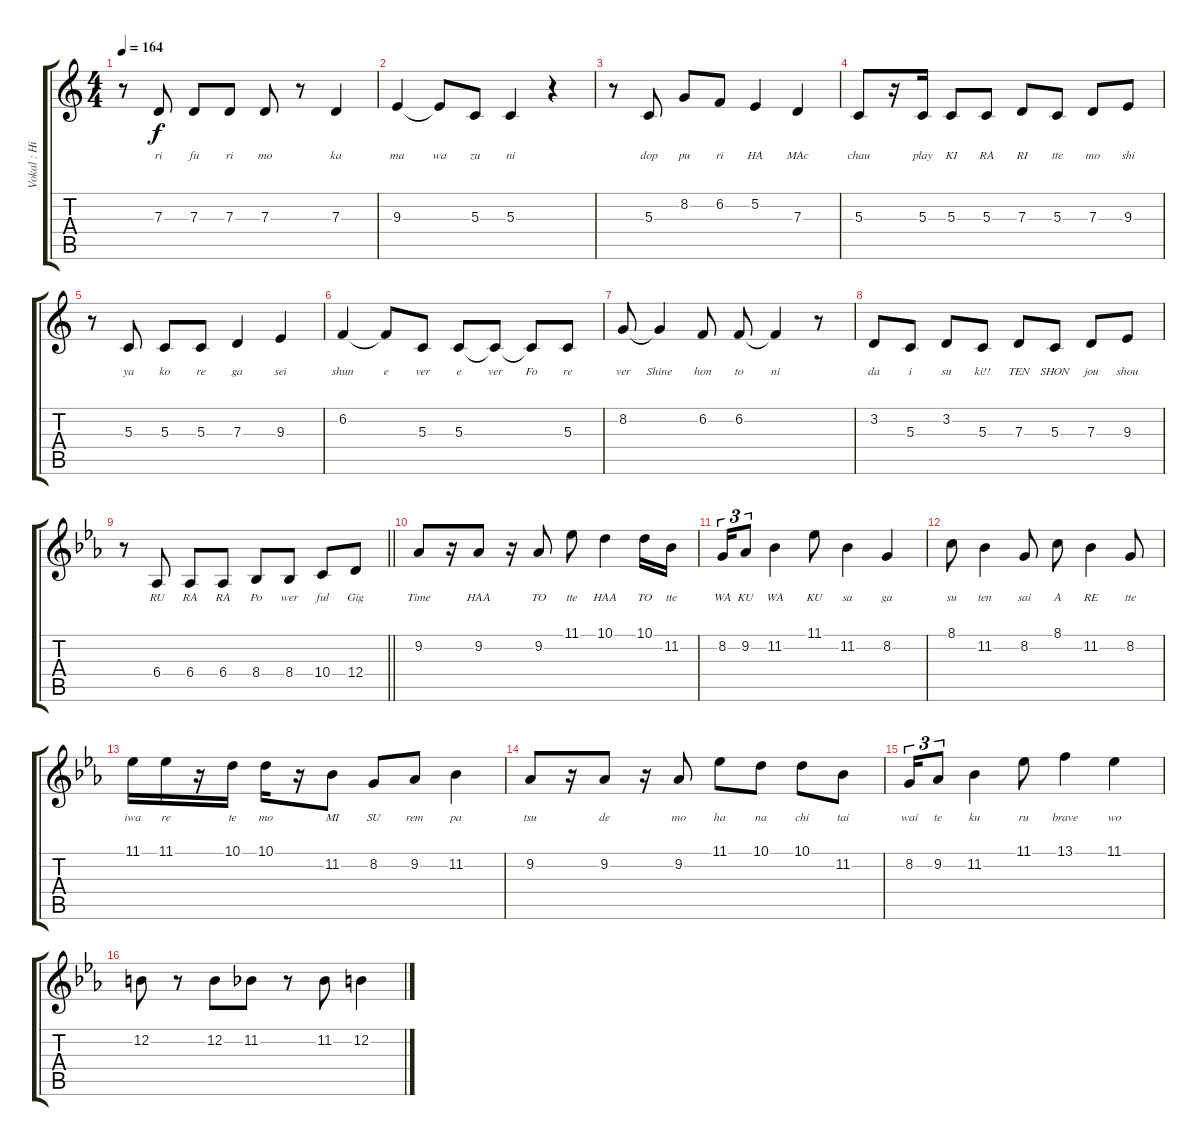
\track ("Vokal : Hirasawa Yui - Cwan" "Vokal : Hi") {instrument lead2sawtooth}
\staff {score tabs}
\tuning (E4 B3 G3 D3 A2 E2) {hide}
\ts (4 4)
\tempo 164
\clef g2
\ks c
r.8{dy f} 7.3.8{lyrics (0 "") lyrics (1 "ri") lyrics (2 "") lyrics (3 "") lyrics (4 "")} 7.3.8{lyrics (0 "") lyrics (1 "fu") lyrics (2 "") lyrics (3 "") lyrics (4 "")} 7.3.8{lyrics (0 "") lyrics (1 "ri") lyrics (2 "") lyrics (3 "") lyrics (4 "")} 7.3.8{lyrics (0 "") lyrics (1 "mo") lyrics (2 "") lyrics (3 "") lyrics (4 "")} r.8 7.3.4{lyrics (0 "") lyrics (1 "ka") lyrics (2 "") lyrics (3 "") lyrics (4 "")} |
9.3.4{lyrics (0 "") lyrics (1 "ma") lyrics (2 "") lyrics (3 "") lyrics (4 "")} 9.3{t}.8{lyrics (0 "") lyrics (1 "wa") lyrics (2 "") lyrics (3 "") lyrics (4 "")} 5.3.8{lyrics (0 "") lyrics (1 "zu") lyrics (2 "") lyrics (3 "") lyrics (4 "")} 5.3.4{lyrics (0 "") lyrics (1 "ni") lyrics (2 "") lyrics (3 "") lyrics (4 "")} r.4 |
r.8 5.3.8{lyrics (0 "") lyrics (1 "dop") lyrics (2 "") lyrics (3 "") lyrics (4 "")} 8.2.8{lyrics (0 "") lyrics (1 "pu") lyrics (2 "") lyrics (3 "") lyrics (4 "")} 6.2.8{lyrics (0 "") lyrics (1 "ri") lyrics (2 "") lyrics (3 "") lyrics (4 "")} 5.2.4{lyrics (0 "") lyrics (1 "HA") lyrics (2 "") lyrics (3 "") lyrics (4 "")} 7.3.4{lyrics (0 "") lyrics (1 "MAc") lyrics (2 "") lyrics (3 "") lyrics (4 "")} |
5.3.8{lyrics (0 "") lyrics (1 "chau") lyrics (2 "") lyrics (3 "") lyrics (4 "")} r.16 5.3.16{lyrics (0 "") lyrics (1 "play") lyrics (2 "") lyrics (3 "") lyrics (4 "")} 5.3.8{lyrics (0 "") lyrics (1 "KI") lyrics (2 "") lyrics (3 "") lyrics (4 "")} 5.3.8{lyrics (0 "") lyrics (1 "RA") lyrics (2 "") lyrics (3 "") lyrics (4 "")} 7.3.8{lyrics (0 "") lyrics (1 "RI") lyrics (2 "") lyrics (3 "") lyrics (4 "")} 5.3.8{lyrics (0 "") lyrics (1 "tte") lyrics (2 "") lyrics (3 "") lyrics (4 "")} 7.3.8{lyrics (0 "") lyrics (1 "mo") lyrics (2 "") lyrics (3 "") lyrics (4 "")} 9.3.8{lyrics (0 "") lyrics (1 "shi") lyrics (2 "") lyrics (3 "") lyrics (4 "")} |
r.8 5.3.8{lyrics (0 "") lyrics (1 "ya") lyrics (2 "") lyrics (3 "") lyrics (4 "")} 5.3.8{lyrics (0 "") lyrics (1 "ko") lyrics (2 "") lyrics (3 "") lyrics (4 "")} 5.3.8{lyrics (0 "") lyrics (1 "re") lyrics (2 "") lyrics (3 "") lyrics (4 "")} 7.3.4{lyrics (0 "") lyrics (1 "ga") lyrics (2 "") lyrics (3 "") lyrics (4 "")} 9.3.4{lyrics (0 "") lyrics (1 "sei") lyrics (2 "") lyrics (3 "") lyrics (4 "")} |
6.2.4{lyrics (0 "") lyrics (1 "shun") lyrics (2 "") lyrics (3 "") lyrics (4 "")} 6.2{t}.8{lyrics (0 "") lyrics (1 "e") lyrics (2 "") lyrics (3 "") lyrics (4 "")} 5.3.8{lyrics (0 "") lyrics (1 "ver") lyrics (2 "") lyrics (3 "") lyrics (4 "")} 5.3.8{lyrics (0 "") lyrics (1 "e") lyrics (2 "") lyrics (3 "") lyrics (4 "")} 5.3{t}.8{lyrics (0 "") lyrics (1 "ver") lyrics (2 "") lyrics (3 "") lyrics (4 "")} 5.3{t}.8{lyrics (0 "") lyrics (1 "Fo") lyrics (2 "") lyrics (3 "") lyrics (4 "")} 5.3.8{lyrics (0 "") lyrics (1 "re") lyrics (2 "") lyrics (3 "") lyrics (4 "")} |
8.2.8{lyrics (0 "") lyrics (1 "ver") lyrics (2 "") lyrics (3 "") lyrics (4 "")} 8.2{t}.4{lyrics (0 "") lyrics (1 "Shine") lyrics (2 "") lyrics (3 "") lyrics (4 "")} 6.2.8{lyrics (0 "") lyrics (1 "hon") lyrics (2 "") lyrics (3 "") lyrics (4 "")} 6.2.8{lyrics (0 "") lyrics (1 "to") lyrics (2 "") lyrics (3 "") lyrics (4 "")} 6.2{t}.4{lyrics (0 "") lyrics (1 "ni") lyrics (2 "") lyrics (3 "") lyrics (4 "")} r.8 |
3.2.8{lyrics (0 "") lyrics (1 "da") lyrics (2 "") lyrics (3 "") lyrics (4 "")} 5.3.8{lyrics (0 "") lyrics (1 "i") lyrics (2 "") lyrics (3 "") lyrics (4 "")} 3.2.8{lyrics (0 "") lyrics (1 "su") lyrics (2 "") lyrics (3 "") lyrics (4 "")} 5.3.8{lyrics (0 "") lyrics (1 "ki!!") lyrics (2 "") lyrics (3 "") lyrics (4 "")} 7.3.8{lyrics (0 "") lyrics (1 "TEN") lyrics (2 "") lyrics (3 "") lyrics (4 "")} 5.3.8{lyrics (0 "") lyrics (1 "SHON") lyrics (2 "") lyrics (3 "") lyrics (4 "")} 7.3.8{lyrics (0 "") lyrics (1 "jou") lyrics (2 "") lyrics (3 "") lyrics (4 "")} 9.3.8{lyrics (0 "") lyrics (1 "shou") lyrics (2 "") lyrics (3 "") lyrics (4 "")} |
\barLineRight lightlight
\ks eb
r.8 6.4.8{lyrics (0 "") lyrics (1 "RU") lyrics (2 "") lyrics (3 "") lyrics (4 "")} 6.4.8{lyrics (0 "") lyrics (1 "RA") lyrics (2 "") lyrics (3 "") lyrics (4 "")} 6.4.8{lyrics (0 "") lyrics (1 "RA") lyrics (2 "") lyrics (3 "") lyrics (4 "")} 8.4.8{lyrics (0 "") lyrics (1 "Po") lyrics (2 "") lyrics (3 "") lyrics (4 "")} 8.4.8{lyrics (0 "") lyrics (1 "wer") lyrics (2 "") lyrics (3 "") lyrics (4 "")} 10.4.8{lyrics (0 "") lyrics (1 "ful") lyrics (2 "") lyrics (3 "") lyrics (4 "")} 12.4.8{lyrics (0 "") lyrics (1 "Gig") lyrics (2 "") lyrics (3 "") lyrics (4 "")} |
9.2.8{lyrics (0 "") lyrics (1 "Time") lyrics (2 "") lyrics (3 "") lyrics (4 "")} r.16 9.2.8{lyrics (0 "") lyrics (1 "HAA") lyrics (2 "") lyrics (3 "") lyrics (4 "")} r.16 9.2.8{lyrics (0 "") lyrics (1 "TO") lyrics (2 "") lyrics (3 "") lyrics (4 "")} 11.1.8{lyrics (0 "") lyrics (1 "tte") lyrics (2 "") lyrics (3 "") lyrics (4 "")} 10.1.4{lyrics (0 "") lyrics (1 "HAA") lyrics (2 "") lyrics (3 "") lyrics (4 "")} 10.1.16{lyrics (0 "") lyrics (1 "TO") lyrics (2 "") lyrics (3 "") lyrics (4 "")} 11.2.16{lyrics (0 "") lyrics (1 "tte") lyrics (2 "") lyrics (3 "") lyrics (4 "")} |
8.2.16{tu (3 2) lyrics (0 "") lyrics (1 "WA") lyrics (2 "") lyrics (3 "") lyrics (4 "")} 9.2.8{tu (3 2) lyrics (0 "") lyrics (1 "KU") lyrics (2 "") lyrics (3 "") lyrics (4 "")} 11.2.4{lyrics (0 "") lyrics (1 "WA") lyrics (2 "") lyrics (3 "") lyrics (4 "")} 11.1.8{lyrics (0 "") lyrics (1 "KU") lyrics (2 "") lyrics (3 "") lyrics (4 "")} 11.2.4{lyrics (0 "") lyrics (1 "sa") lyrics (2 "") lyrics (3 "") lyrics (4 "")} 8.2.4{lyrics (0 "") lyrics (1 "ga") lyrics (2 "") lyrics (3 "") lyrics (4 "")} |
8.1.8{lyrics (0 "") lyrics (1 "su") lyrics (2 "") lyrics (3 "") lyrics (4 "")} 11.2.4{lyrics (0 "") lyrics (1 "ten") lyrics (2 "") lyrics (3 "") lyrics (4 "")} 8.2.8{lyrics (0 "") lyrics (1 "sai") lyrics (2 "") lyrics (3 "") lyrics (4 "")} 8.1.8{lyrics (0 "") lyrics (1 "A") lyrics (2 "") lyrics (3 "") lyrics (4 "")} 11.2.4{lyrics (0 "") lyrics (1 "RE") lyrics (2 "") lyrics (3 "") lyrics (4 "")} 8.2.8{lyrics (0 "") lyrics (1 "tte") lyrics (2 "") lyrics (3 "") lyrics (4 "")} |
11.1.16{lyrics (0 "") lyrics (1 "iwa") lyrics (2 "") lyrics (3 "") lyrics (4 "")} 11.1.16{lyrics (0 "") lyrics (1 "re") lyrics (2 "") lyrics (3 "") lyrics (4 "")} r.16 10.1.16{lyrics (0 "") lyrics (1 "te") lyrics (2 "") lyrics (3 "") lyrics (4 "")} 10.1.16{lyrics (0 "") lyrics (1 "mo") lyrics (2 "") lyrics (3 "") lyrics (4 "")} r.16 11.2.8{lyrics (0 "") lyrics (1 "MI") lyrics (2 "") lyrics (3 "") lyrics (4 "")} 8.2.8{lyrics (0 "") lyrics (1 "SU") lyrics (2 "") lyrics (3 "") lyrics (4 "")} 9.2.8{lyrics (0 "") lyrics (1 "rem") lyrics (2 "") lyrics (3 "") lyrics (4 "")} 11.2.4{lyrics (0 "") lyrics (1 "pa") lyrics (2 "") lyrics (3 "") lyrics (4 "")} |
9.2.8{lyrics (0 "") lyrics (1 "tsu") lyrics (2 "") lyrics (3 "") lyrics (4 "")} r.16 9.2.8{lyrics (0 "") lyrics (1 "de") lyrics (2 "") lyrics (3 "") lyrics (4 "")} r.16 9.2.8{lyrics (0 "") lyrics (1 "mo") lyrics (2 "") lyrics (3 "") lyrics (4 "")} 11.1.8{lyrics (0 "") lyrics (1 "ha") lyrics (2 "") lyrics (3 "") lyrics (4 "")} 10.1.8{lyrics (0 "") lyrics (1 "na") lyrics (2 "") lyrics (3 "") lyrics (4 "")} 10.1.8{lyrics (0 "") lyrics (1 "chi") lyrics (2 "") lyrics (3 "") lyrics (4 "")} 11.2.8{lyrics (0 "") lyrics (1 "tai") lyrics (2 "") lyrics (3 "") lyrics (4 "")} |
8.2.16{tu (3 2) lyrics (0 "") lyrics (1 "wai") lyrics (2 "") lyrics (3 "") lyrics (4 "")} 9.2.8{tu (3 2) lyrics (0 "") lyrics (1 "te") lyrics (2 "") lyrics (3 "") lyrics (4 "")} 11.2.4{lyrics (0 "") lyrics (1 "ku") lyrics (2 "") lyrics (3 "") lyrics (4 "")} 11.1.8{lyrics (0 "") lyrics (1 "ru") lyrics (2 "") lyrics (3 "") lyrics (4 "")} 13.1.4{lyrics (0 "") lyrics (1 "brave") lyrics (2 "") lyrics (3 "") lyrics (4 "")} 11.1.4{lyrics (0 "") lyrics (1 "wo") lyrics (2 "") lyrics (3 "") lyrics (4 "")} |
12.2.8 r.8 12.2.8 11.2.8 r.8 11.2.8 12.2.4
